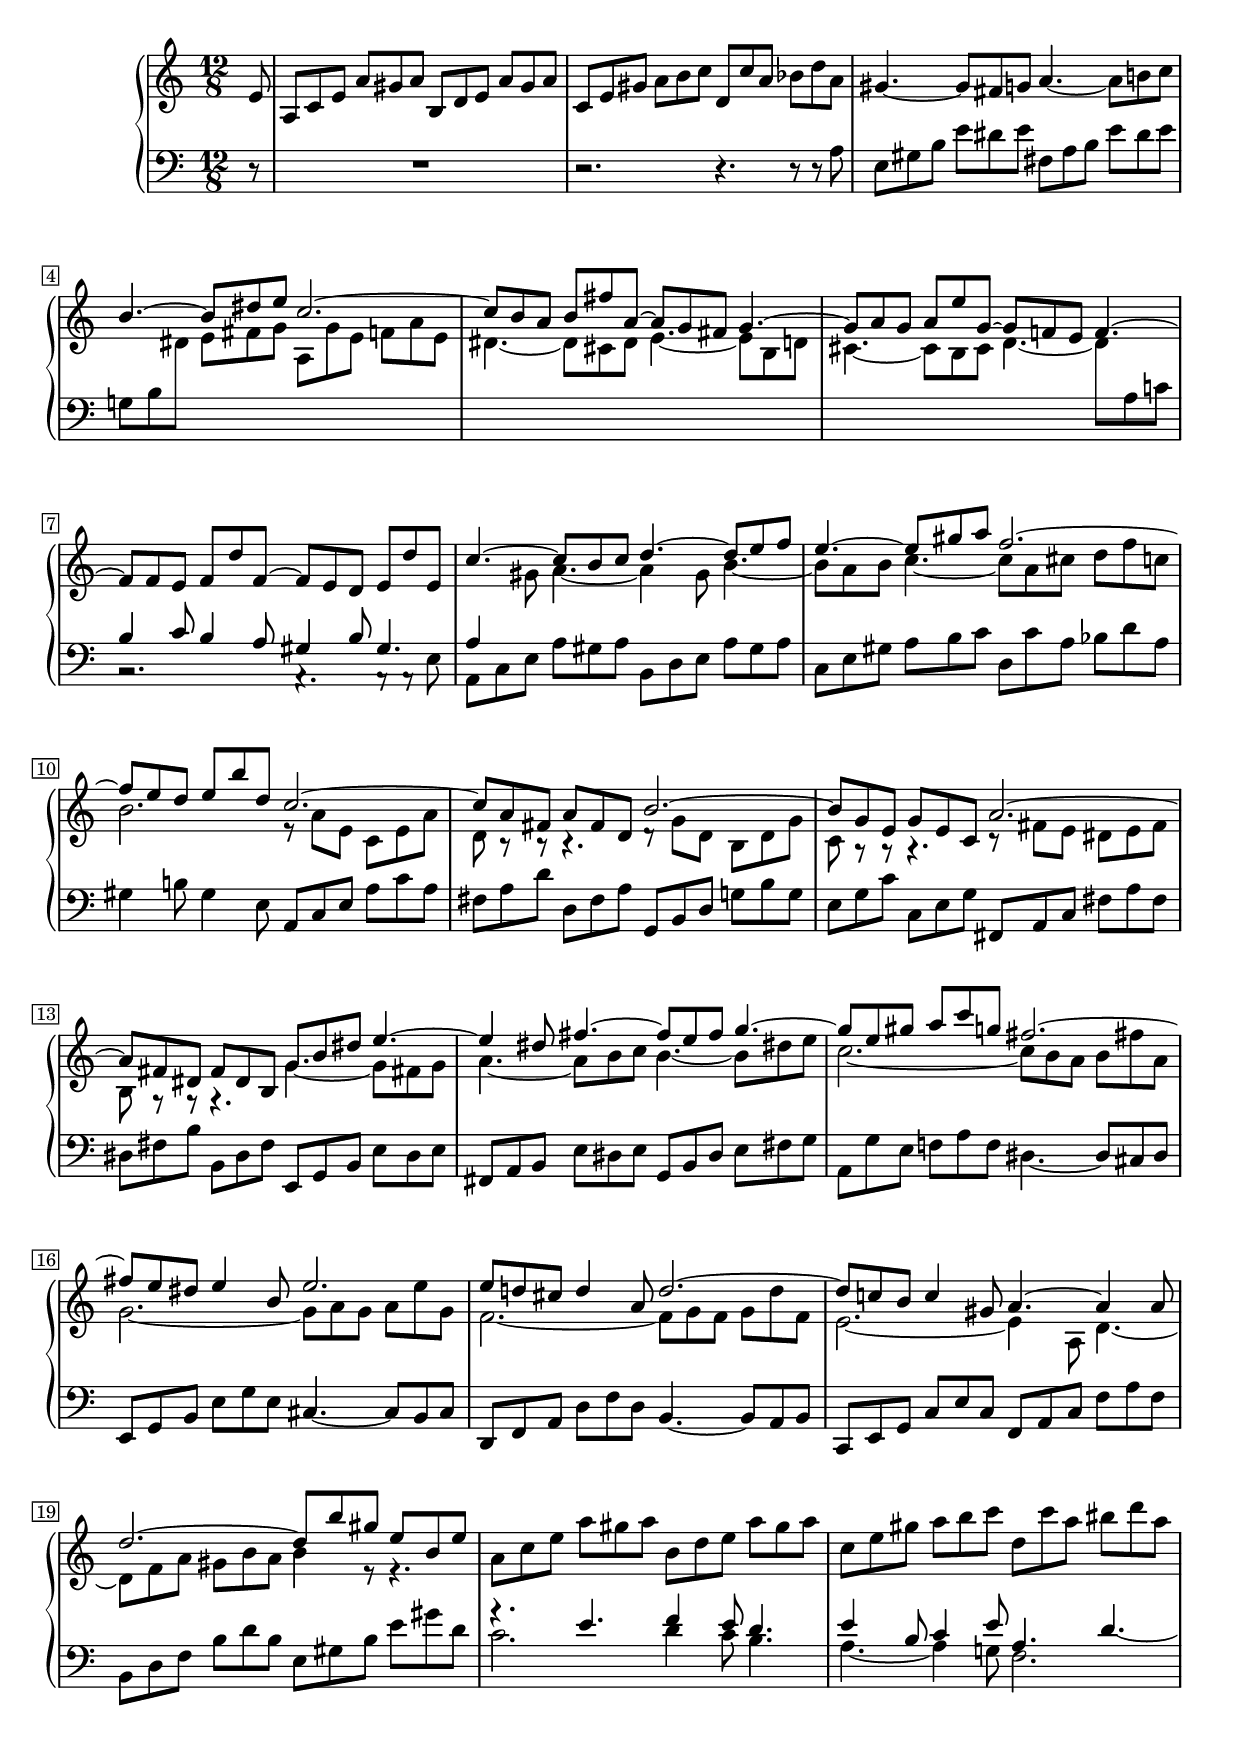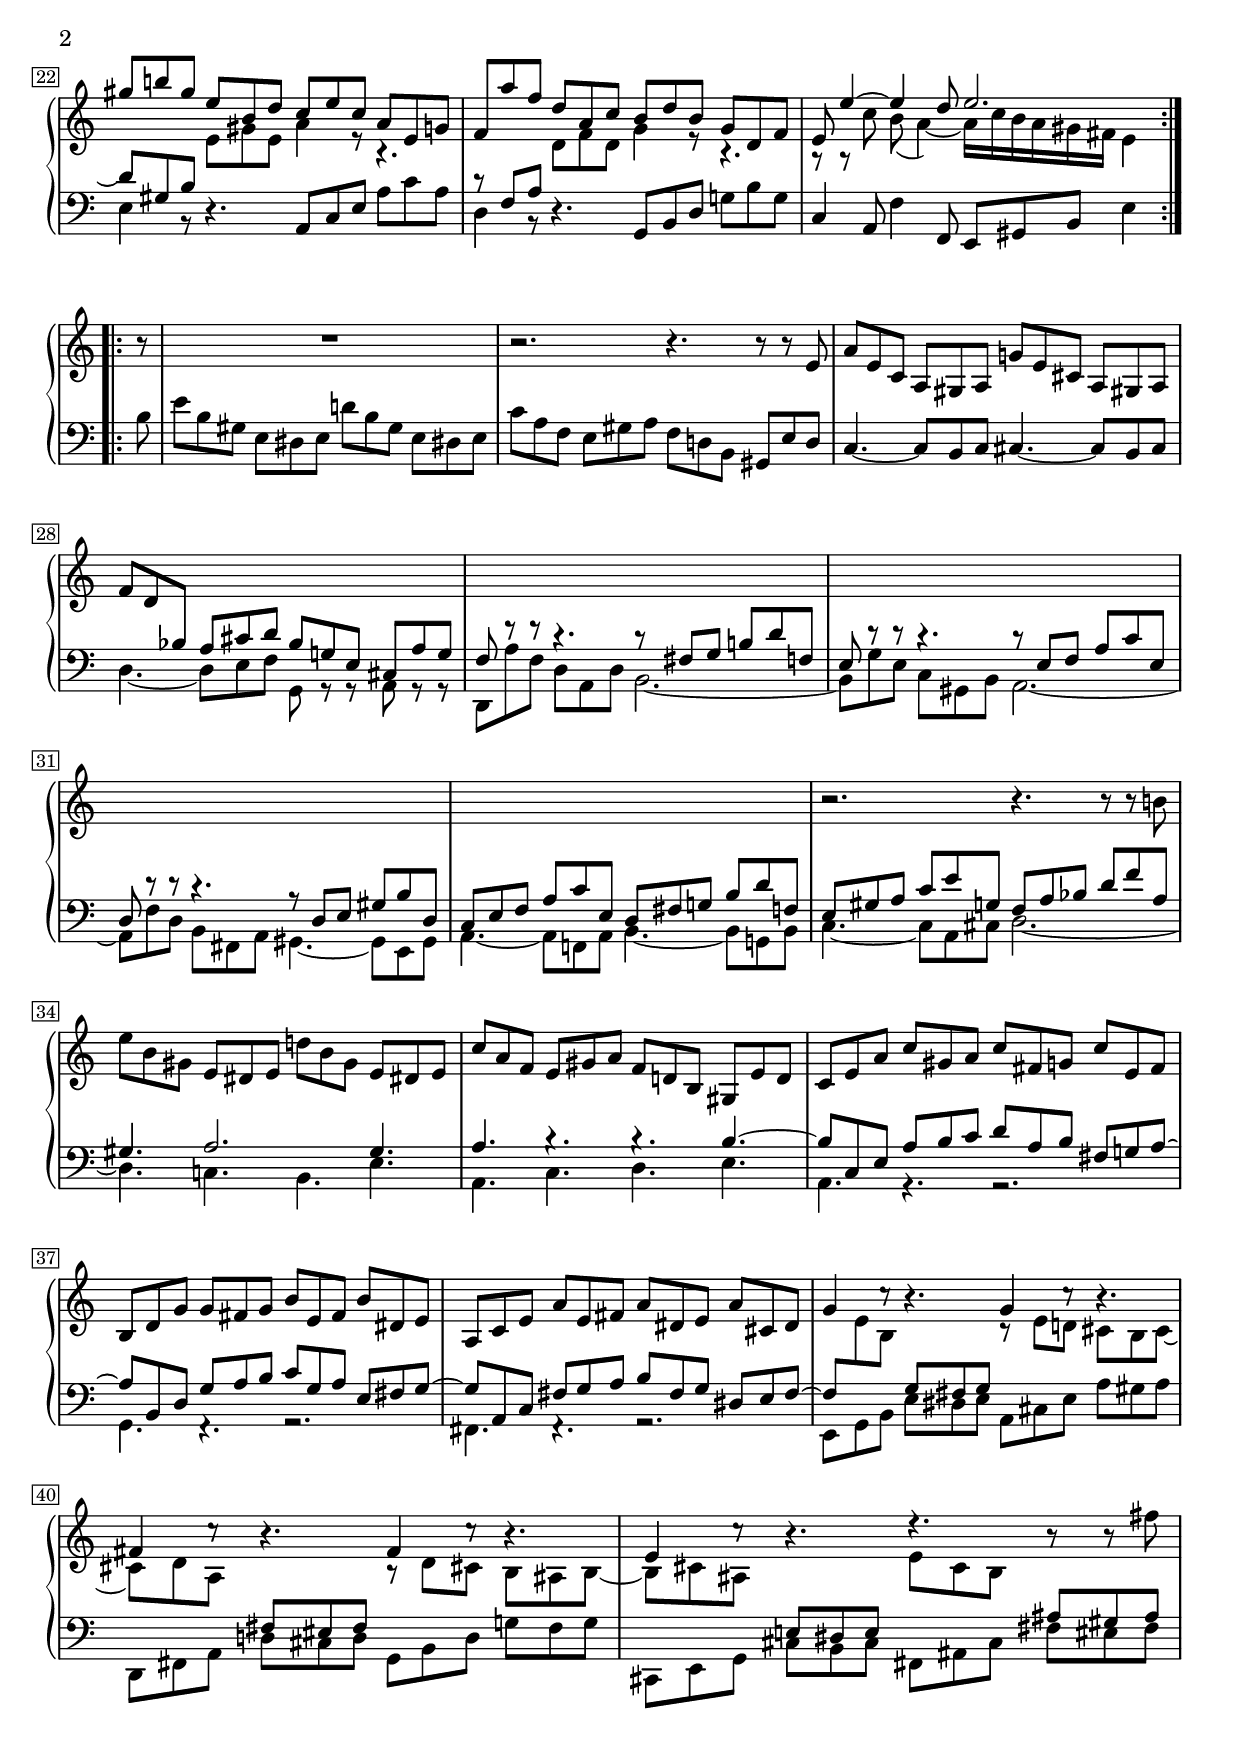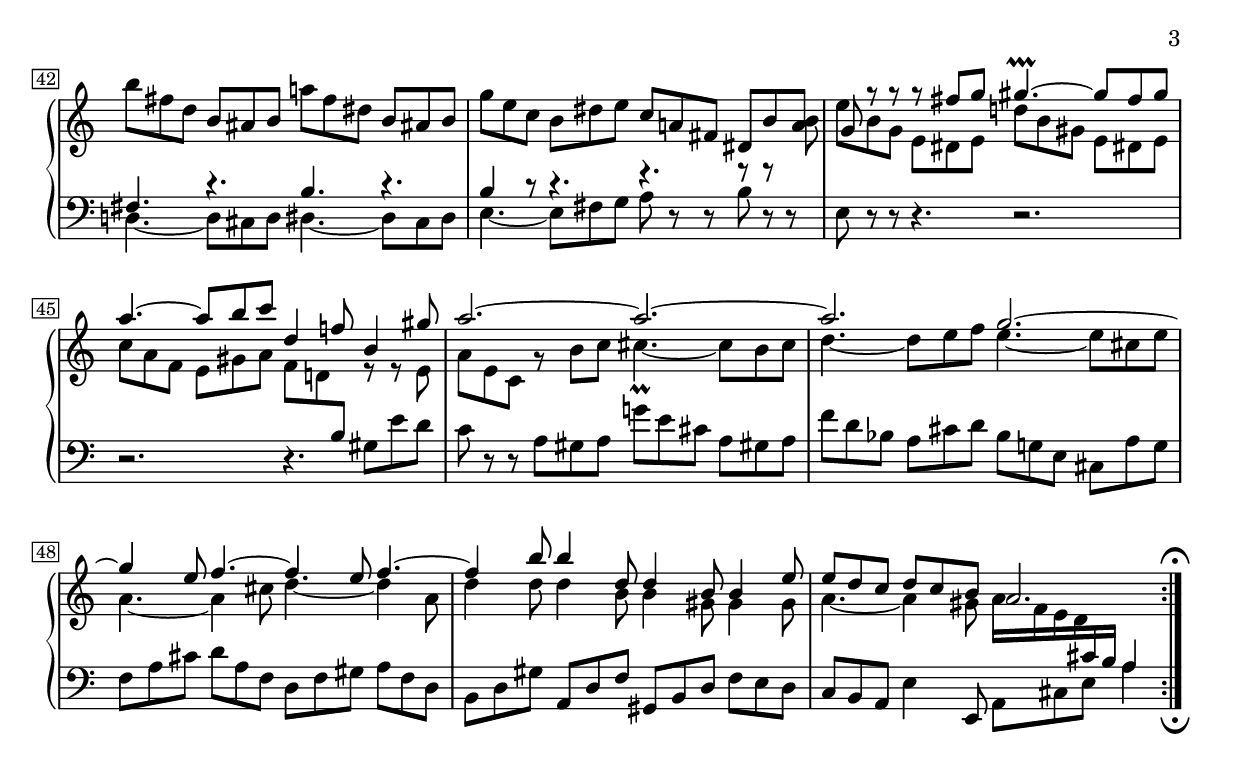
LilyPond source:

Global = {
  \key a \minor
  \time 12/8
  \include "../../global.ly"
}

staffLower = { \change Staff = "lower" }
staffUpper = { \change Staff = "upper" }

Soprano = \context Voice = "one" \relative c' {
  \voiceOne
  \stemNeutral\tieNeutral
  \override MultiMeasureRest.staff-position = #0
  \override Rest.staff-position = #0
  \label #'PartitaIIIGigue
  \mergeDifferentlyDottedOn
  \repeat volta 2 {
  \partial 8 e8
  %1
  | a,8 c e a gis a b, d e a gis a
  | c, e gis a b c d, c' a bes d a
  | gis4.~ gis8 fis g a4.~ a8 b c
  | \stemUp\tieUp b4.~ b8 dis e c2.~
  %5
  | c8 b a b fis' a,~ a g fis g4.~
  | g8 a g a e' g,~ g f e f4.~
  | f8 f e f d' f,~ f e d e d' e,
  | c'4.~ c8 b c d4.~ d8 e f
  | e4.~ e8 gis a f2.~
  %10
  | f8 e d e b' d, c2.~
  | c8 a fis a fis d b'2.~
  | b8 g e g e c a'2.~
  | a8 fis dis fis dis b g' b dis e4.~
  | e4 dis8 fis4.~ fis8 e fis g4.~
  %15
  | g8 e gis a c g fis2.~
  | fis8 e dis e4 b8 e2.
  | e8 d cis d4 a8 d2.~
  | d8 c b c4 gis8 a4.~ a4 a8
  | d2.~ d8 b' gis e b e
  %20
  | \stemNeutral a, c e a gis a b, d e a gis a
  | c, e gis a b c d, c' a bis d a
  | \stemUp gis b gis e b d c e c a e g
  | f a' f d a c b d b g d f
  | e8 e'4~ e d8 e2.*5/6
  }
  \break
  \repeat volta 2 {
  \partial 8 s8
  %25
  | s1*12/8*8
  %33
  | \stemNeutral r2. r4. r8 r b
  | e b gis e dis e d' b gis e dis e
  | c' a f e gis a f d b gis e' d
  | c e a c gis a c fis, g c e, fis
  | b, d g g fis g b e, fis b dis, e
  | a, c e a e fis a dis, e a cis, dis
  | \stemUp g4 c8\rest r4. g4 c8\rest r4.
  %40
  | fis,4 c'8\rest r4. fis,4 c'8\rest r4.
  | e,4 c'8\rest r4. d4.\rest \stemNeutral r8 r fis
  | b fis d b ais b a' fis dis b ais b
  | g' e c b dis e c a fis dis b' a
  | \stemUp g g'\rest g\rest g\rest fis g gis4.~\prallprall gis8 fis gis
  %45
  | a4.~ a8 b c d,4 f8 b,4 gis'8
  | a2.~ a~
  | a g~
  | g4 e8 f4.~ f4 e8 f4.~
  | f4 b8 b4 d,8 d4 b8 b4 e8
  | e8 d c d c b a2.*5/6
    \override Score.TextMark.self-alignment-X = #CENTER
    \textEndMark \markup { \musicglyph "scripts.ufermata" }
  }
}

Alto = \context Voice = "two" \relative c' {
  \voiceTwo
  \stemDown\tieDown
  \override Rest.staff-position = #0
  %1
}

Tenor = \context Voice = "three" \relative c {
  \voiceThree
  \stemDown\tieDown
  \override Rest.staff-position = #0
  \override MultiMeasureRest.staff-position = #0
  \partial 8 r8
  %1
  | R1*12/8
  | r2. r4. r8 r a'
  | e gis b e dis e fis, a b e dis e
  | \once\override Beam.damping = #+inf.0 g, b \staffUpper dis e fis g a, g' e f a e
  %5
  | dis4.~ dis8 cis dis e4.~ e8 b d
  | cis4.~ cis8 b cis d4.~ \once\override Beam.damping = #+inf.0 d8 \staffLower a c
  | \stemUp b4 c8 b4 a8 gis4 b8 gis4.
  | a4 \staffUpper\stemDown gis'8 a4.~ a4 gis8 b4.~
  | b8 a b c4.~ c8 a cis d f c
  %10
  | b2. e,8\rest a e c e a
  | d,8 b\rest b\rest b4.\rest d8\rest g d b d g
  | c,8 a\rest a\rest a4.\rest c8\rest fis e dis e fis
  | b,8 g\rest g\rest g4.\rest g'~ g8 fis! g
  | a4.~ a8 b c b4.~ b8 dis! e
  %15
  | c2.~ c8 b a b fis'! a,
  | g2.~ g8 a g a e' g,
  | f2.~ f8 g f g d' f,
  | e2.~ e4 a,8 d4.~
  | d8 f a gis b a b4 e,8\rest e4.\rest
  %20
  | \staffLower\stemUp g4.\rest e f4 e8 d4.
  | e4 b8 c4 e8 a,4. d~
  | d8 gis, b \staffUpper\stemDown e gis e a4 e8\rest b4.\rest
  | \staffLower\stemUp c8\rest f, a \staffUpper\stemDown\slurDown d f d g4 e8\rest b4.\rest
  | a8\rest a\rest c' b( a4~) a16 c b a gis fis e4
  \partial 8 r8
  %25
  | R1*12/8
  | \stemUp\tieUp r2. r4. r8 r e
  | a e c a gis a g' e cis a gis a
  | f' d \staffLower bes a cis d bes g e cis a' g
  | f e'\rest e\rest c4.\rest c8\rest fis, g b d f,
  %30
  | e d'\rest d\rest c4.\rest c8\rest e, f a c e,
  | d d'\rest d\rest c4.\rest a8\rest d, e gis b d,
  | c e f a c e, d fis g b d f,
  | e gis a c e g, f a bes d f a,
  | gis4. a2. gis4.
  %35
  | a4. b\rest b\rest b~
  | b8 c, e a b c d a b fis g a~
  | a b, d g a b c g a e fis g~
  | g8 a, c fis g a b fis g dis e fis~
  | fis \staffUpper\stemDown e' b \staffLower\stemUp g fis g \staffUpper\stemDown\tieDown c\rest e d cis b cis~
  %40
  | cis d a \staffLower\stemUp fis eis fis \staffUpper\stemDown b\rest d cis b ais b~
  | b cis ais \staffLower\stemUp e dis e \staffUpper\stemDown e' cis b \staffLower\stemUp ais gis ais
  | fis4. c'\rest b c\rest
  | b4 c8\rest c4.\rest e\rest f8\rest f\rest
    \staffUpper\stemDown
    \once\override NoteColumn.force-hshift = #1.4
    b
  | e b g e dis e d' b gis e dis e
  %45
  | c' a f e gis a f d \staffLower\stemUp b \staffUpper\stemDown e8\rest e\rest e
  | a e c g'\rest b c cis4.~_\prall cis8 b cis
  | d4.~ d8 e f e4.~ e8 cis e
  | a,4.~ a4 cis8 d4.~ d4 a8
  | d4 d8 d4 b8 b4 gis8 gis4 gis8
  %50
  | a4.~ a4 gis8 a16 f e d \staffLower\stemUp cis b a4
}

Bass = \context Voice = "four" \relative c {
  \voiceFour
  \stemDown\tieDown
  \override Rest.staff-position = #0
  \repeat volta 2 {
  \partial 8 s8
  %1
  | s1*12/8*6
  %7
  | b2.\rest a4.\rest a8\rest a\rest e'
  | a, c e a gis a b, d e a gis a
  | c, e gis a b c d, c' a bes d a
  %10
  | \stemNeutral gis4 b8 gis4 e8 a, c e a c a
  | fis a d d, fis a g, b d g b g
  | e g c c, e g fis, a c fis a fis
  | dis fis b b, dis fis e, g b e dis e
  | fis, a b e dis e g, b dis e fis g
  %15
  | a, g' e f a f dis4.~ dis8 cis dis
  | e, g b e g e cis4.~ cis8 b cis
  | d, f a d f d b4.~ b8 a b
  | c, e g c e c f, a c f a f
  | b, d f b d b e, gis b e gis d
  %20
  | c2. d4 c8 b4.
  | a~ a4 g!8 f2.
  | \stemDown e4 b8\rest r4. \stemNeutral a8 c e a c a
  | \stemDown d,4 b8\rest r4. \stemNeutral g8 b d g b g
  | c,4 a8 f'4 f,8 e[ gis b] e4
  }
  \repeat volta 2 {
  \partial 8 b'8
  %25
  | e b gis e dis e d' b gis e dis e
  | c' a f e gis a f d b gis e' d
  | c4.~ c8 b c cis4.~ cis8 b cis
  | \stemDown d4.~ d8 e f g, g\rest g\rest a g\rest g\rest
  | d a'' f d a d b2.~
  %30
  | b8 g' e c gis b a2.~
  | a8 f' d b fis a gis4.~ gis8 e gis
  | a4.~ a8 f a b4.~ b8 g b
  | c4.~ c8 a cis d2.~
  | d4. c b e
  %35
  | a, c d e
  | a, g\rest g2.\rest
  | g4. f\rest g2.\rest
  | fis4. f\rest g2.\rest
  | e8 g b e dis e a, cis e a gis a
  %40
  | d,, fis a d cis d g, b d g fis g
  | cis,, e g cis b cis fis, ais cis fis eis fis
  | d4.~ d8 cis d dis4.~ dis8 cis dis
  | e4.~ e8 fis g a r r b r r
  | e, r r r4. r2.
  %45
  | r2. r4. gis8 e' d
  | \stemNeutral c r r a gis a g' e cis a gis a
  | f' d bes a cis d bes g e cis a' g
  | f a cis d a f d f gis a f d
  | b d gis a, d f gis, b d f e d
  %50
  | c b a e'4 e,8 \stemDown a cis e a4
    \tweak direction #DOWN
    \textEndMark \markup { \musicglyph "scripts.dfermata" }
  }
}

\score {
  \new PianoStaff
  <<
    \accidentalStyle Score.piano
    \context Staff = "upper" <<
      \set Staff.midiInstrument = #"acoustic grand"
      \Global
      \clef treble
      \Soprano
      \Alto
    >>
    \context Staff = "lower" <<
      \set Staff.midiInstrument = #"acoustic grand"
      \Global
      \clef bass
      \Tenor
      \Bass
    >>
  >>
  \header {
    composer = ##f % "Johann Sebastian Bach"
    opus = ##f % "BWV 827"
    title = \markup { "Gigue" }
    subtitle = ##f
  }
  \layout {
    \context {
      \PianoStaff
      \override Parentheses.font-size = #-2
      \override TextScript.font-shape = #'italic
      \override TextScript.font-size = #-1
    }
  }
  \midi {
    \tempo 4. = 140
  }
}
